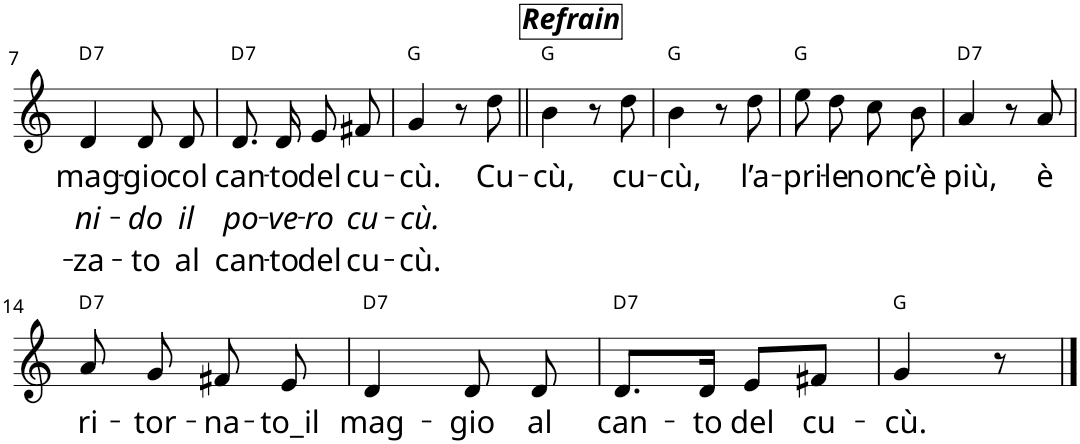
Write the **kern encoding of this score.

**kern	**text	**text	**text	**harte
*part1	*part1	*part1	*part1	*part1
*staff1	*staff1	*staff1	*staff1	*
*I"P1	*	*	*	*
!!LO:PB:g=z
*clefG2	*	*	*	*
*k[]	*	*	*	*
*M2/4	*	*	*	*
=7	=7	=7	=7	=7
!	!LO:LY:b	!LO:LY:b	!LO:LY:b	!LO:H:kt=7
4d/	mag-	ni-	-za-	D:7
!	!LO:LY:b	!LO:LY:b	!LO:LY:b	!
8d/	-gio	-do	-to	.
!	!LO:LY:b	!LO:LY:b	!LO:LY:b	!
8d/	col	il	al	.
=8	=8	=8	=8	=8
!	!LO:LY:b	!LO:LY:b	!LO:LY:b	!LO:H:kt=7
8.d/	can-	po-	can-	D:7
!	!LO:LY:b	!LO:LY:b	!LO:LY:b	!
16d/	-to	-ve-	-to	.
!	!LO:LY:b	!LO:LY:b	!LO:LY:b	!
8e/	del	-ro	del	.
!	!LO:LY:b	!LO:LY:b	!LO:LY:b	!
8f#X/	cu-	cu-	cu-	.
=9	=9	=9	=9	=9
!	!LO:LY:b	!LO:LY:b	!LO:LY:b	!
4g/	-cù.	-cù.	-cù.	G:maj
8r	.	.	.	.
!	!LO:LY:b	!	!	!
8dd\	Cu-	.	.	.
=10||	=10||	=10||	=10||	=10||
!LO:TX:a:Bi:t=Refrain	!	!	!	!
!	!LO:LY:b	!	!	!
4b\	-cù,	.	.	G:maj
8r	.	.	.	.
!	!LO:LY:b	!	!	!
8dd\	cu-	.	.	.
=11	=11	=11	=11	=11
!	!LO:LY:b	!	!	!
4b\	-cù,	.	.	G:maj
8r	.	.	.	.
!	!LO:LY:b	!	!	!
8dd\	l’a-	.	.	.
=12	=12	=12	=12	=12
!	!LO:LY:b	!	!	!
8ee\	-pri-	.	.	G:maj
!	!LO:LY:b	!	!	!
8dd\	-le	.	.	.
!	!LO:LY:b	!	!	!
8cc\	non	.	.	.
!	!LO:LY:b	!	!	!
8b\	c’è	.	.	.
=13	=13	=13	=13	=13
!	!LO:LY:b	!	!	!LO:H:kt=7
4a/	più,	.	.	D:7
8r	.	.	.	.
!	!LO:LY:b	!	!	!
8a/	è	.	.	.
!!LO:LB:g=z
=14	=14	=14	=14	=14
!	!LO:LY:b	!	!	!LO:H:kt=7
8a/	ri-	.	.	D:7
!	!LO:LY:b	!	!	!
8g/	-tor-	.	.	.
!	!LO:LY:b	!	!	!
8f#X/	-na-	.	.	.
!	!LO:LY:b	!	!	!
8e/	-to_il	.	.	.
=15	=15	=15	=15	=15
!	!LO:LY:b	!	!	!LO:H:kt=7
4d/	mag-	.	.	D:7
!	!LO:LY:b	!	!	!
8d/	-gio	.	.	.
!	!LO:LY:b	!	!	!
8d/	al	.	.	.
=16	=16	=16	=16	=16
!	!LO:LY:b	!	!	!LO:H:kt=7
8.d/L	can-	.	.	D:7
!	!LO:LY:b	!	!	!
16d/Jk	-to	.	.	.
!	!LO:LY:b	!	!	!
8e/L	del	.	.	.
!	!LO:LY:b	!	!	!
8f#X/J	cu-	.	.	.
=17	=17	=17	=17	=17
!	!LO:LY:b	!	!	!
4g/	-cù.	.	.	G:maj
8r	.	.	.	.
==	==	==	==	==
*-	*-	*-	*-	*-
